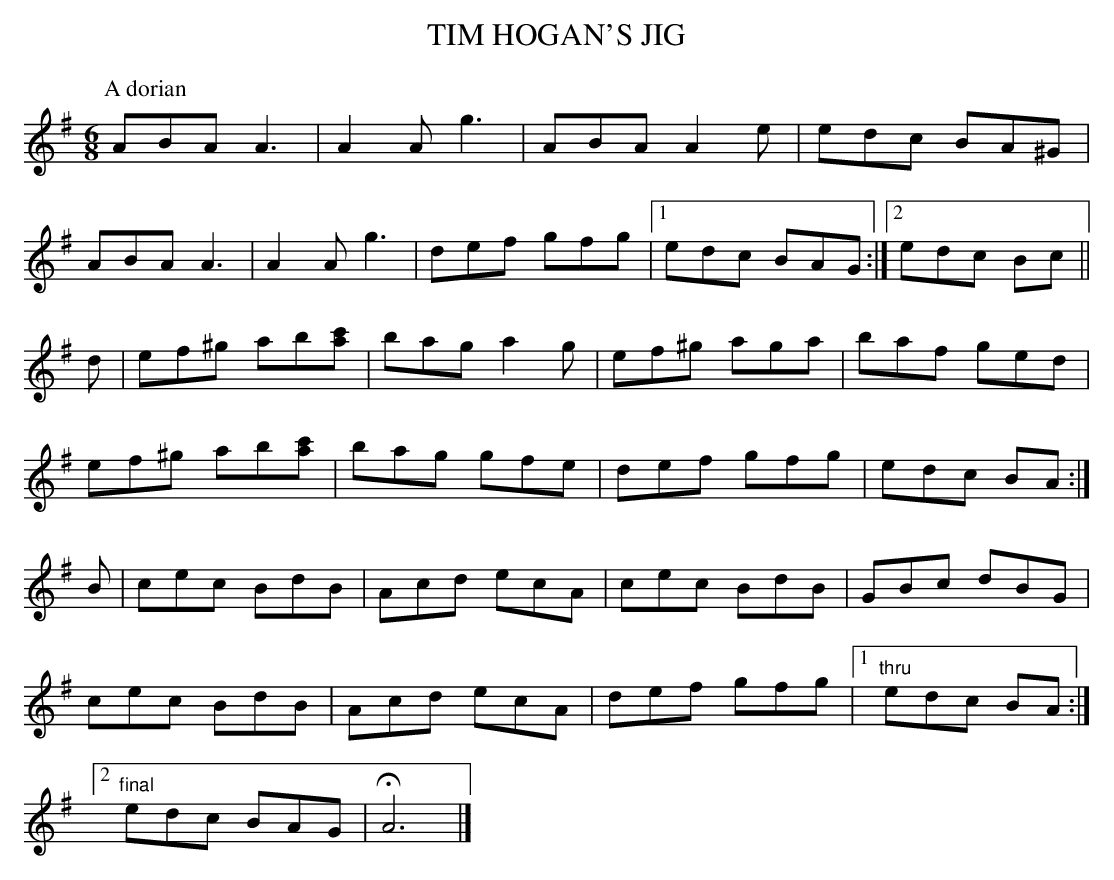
X:1
T:TIM HOGAN'S JIG
M:6/8
L:1/8
K:G
P:A dorian
ABA A3|A2A g3|ABA A2e|edc BA^G|
ABA A3|A2A g3|def gfg|1 edc BAG :|2 edc Bc||
d|ef^g ab[ac']|bag a2g|ef^g aga|baf ged|
ef^g ab[ac']|bag gfe|def gfg|edc BA :|
B|cec BdB|Acd ecA|cec BdB|GBc dBG|
cec BdB|Acd ecA|def gfg|1 "thru"edc BA :|
[2 "final"edc BAG|HA6|]
